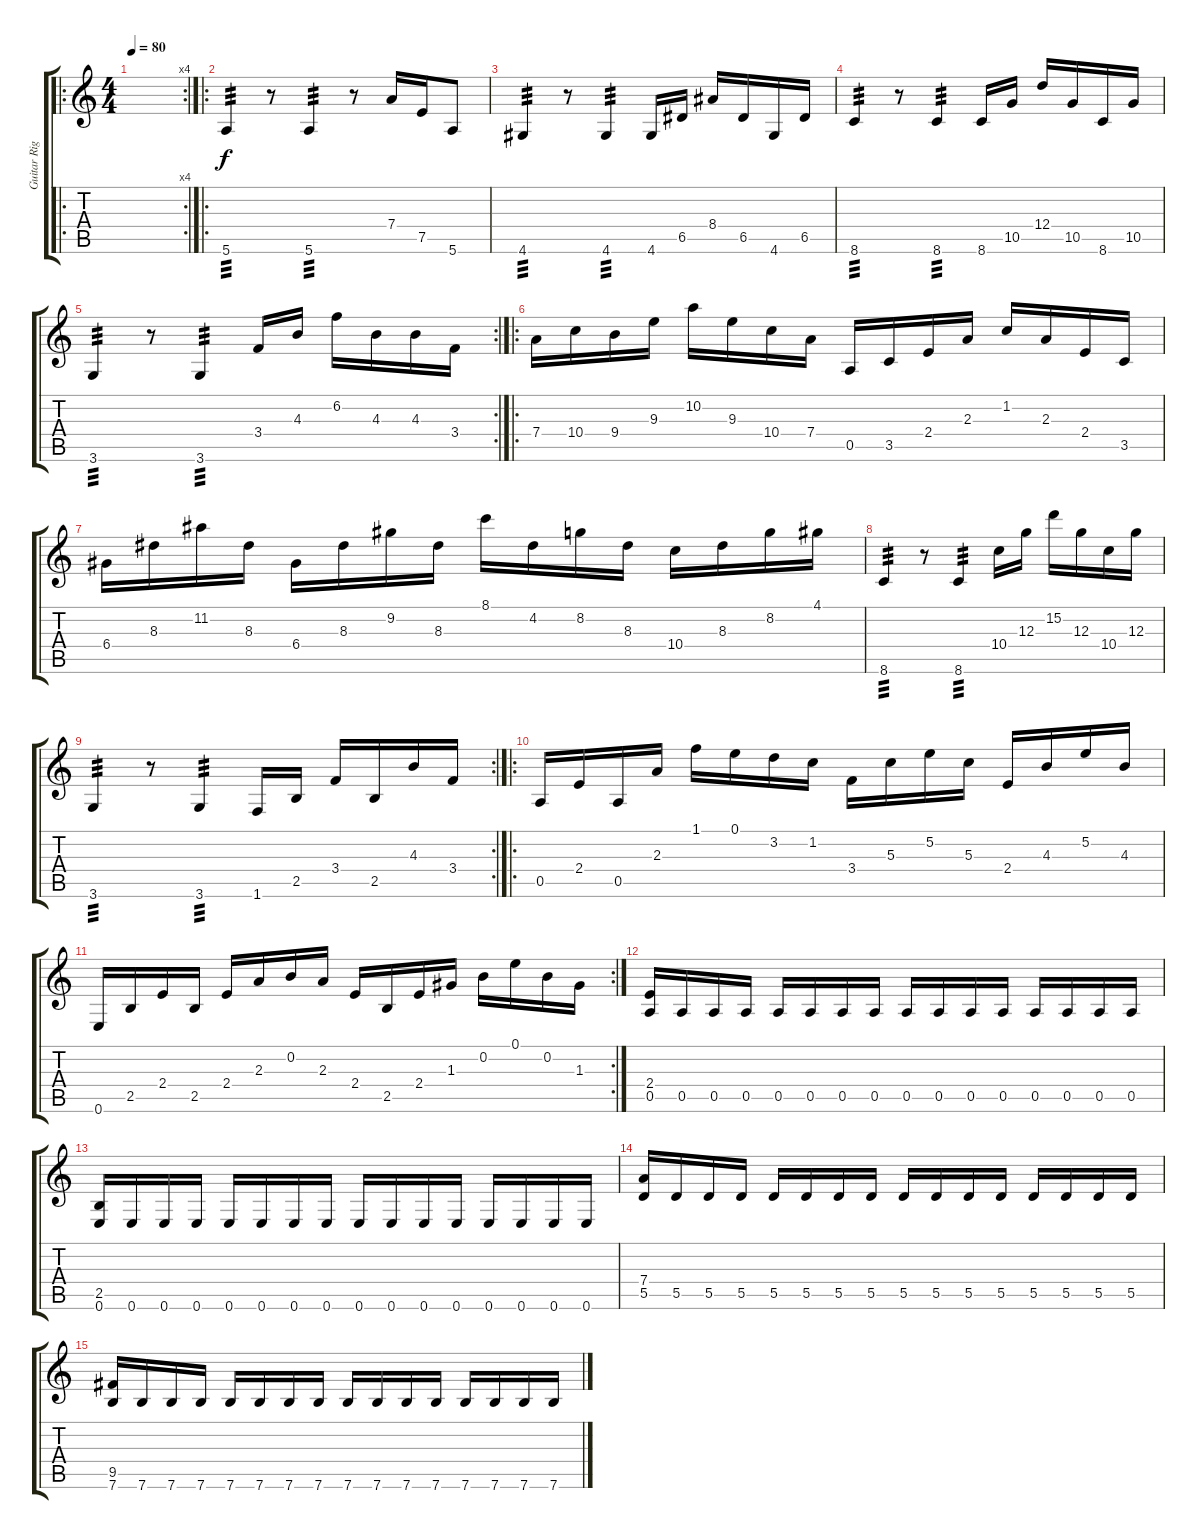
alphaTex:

\track ("Guitar Right" "Guitar Rig") {instrument distortionguitar}
\staff {score tabs}
\tuning (E4 B3 G3 D3 A2 E2) {hide}
\ro
\rc 4
\ts (4 4)
\tempo 80
\clef g2
\ks c
|
\ro
5.6.4{tp 3} r.8 5.6.4{tp 3} r.8 7.4.16 7.5.16 5.6.8 |
4.6.4{tp 3} r.8 4.6.4{tp 3} 4.6.16 6.5.16 8.4.16 6.5.16 4.6.16 6.5.16 |
8.6.4{tp 3} r.8 8.6.4{tp 3} 8.6.16 10.5.16 12.4.16 10.5.16 8.6.16 10.5.16 |
\rc 2
3.6.4{tp 3} r.8 3.6.4{tp 3} 3.4.16 4.3.16 6.2.16 4.3.16 4.3.16 3.4.16 |
\ro
7.4.16 10.4.16 9.4.16 9.3.16 10.2.16 9.3.16 10.4.16 7.4.16 0.5.16 3.5.16 2.4.16 2.3.16 1.2.16 2.3.16 2.4.16 3.5.16 |
6.4.16 8.3.16 11.2.16 8.3.16 6.4.16 8.3.16 9.2.16 8.3.16 8.1.16 4.2.16 8.2.16 8.3.16 10.4.16 8.3.16 8.2.16 4.1.16 |
8.6.4{tp 3} r.8 8.6.4{tp 3} 10.4.16 12.3.16 15.2.16 12.3.16 10.4.16 12.3.16 |
\rc 2
3.6.4{tp 3} r.8 3.6.4{tp 3} 1.6.16 2.5.16 3.4.16 2.5.16 4.3.16 3.4.16 |
\ro
0.5.16 2.4.16 0.5.16 2.3.16 1.1.16 0.1.16 3.2.16 1.2.16 3.4.16 5.3.16 5.2.16 5.3.16 2.4.16 4.3.16 5.2.16 4.3.16 |
\rc 2
0.6.16 2.5.16 2.4.16 2.5.16 2.4.16 2.3.16 0.2.16 2.3.16 2.4.16 2.5.16 2.4.16 1.3.16 0.2.16 0.1.16 0.2.16 1.3.16 |
(2.4 0.5).16 0.5.16 0.5.16 0.5.16 0.5.16 0.5.16 0.5.16 0.5.16 0.5.16 0.5.16 0.5.16 0.5.16 0.5.16 0.5.16 0.5.16 0.5.16 |
(2.5 0.6).16 0.6.16 0.6.16 0.6.16 0.6.16 0.6.16 0.6.16 0.6.16 0.6.16 0.6.16 0.6.16 0.6.16 0.6.16 0.6.16 0.6.16 0.6.16 |
(7.4 5.5).16 5.5.16 5.5.16 5.5.16 5.5.16 5.5.16 5.5.16 5.5.16 5.5.16 5.5.16 5.5.16 5.5.16 5.5.16 5.5.16 5.5.16 5.5.16 |
(9.5 7.6).16 7.6.16 7.6.16 7.6.16 7.6.16 7.6.16 7.6.16 7.6.16 7.6.16 7.6.16 7.6.16 7.6.16 7.6.16 7.6.16 7.6.16 7.6.16
